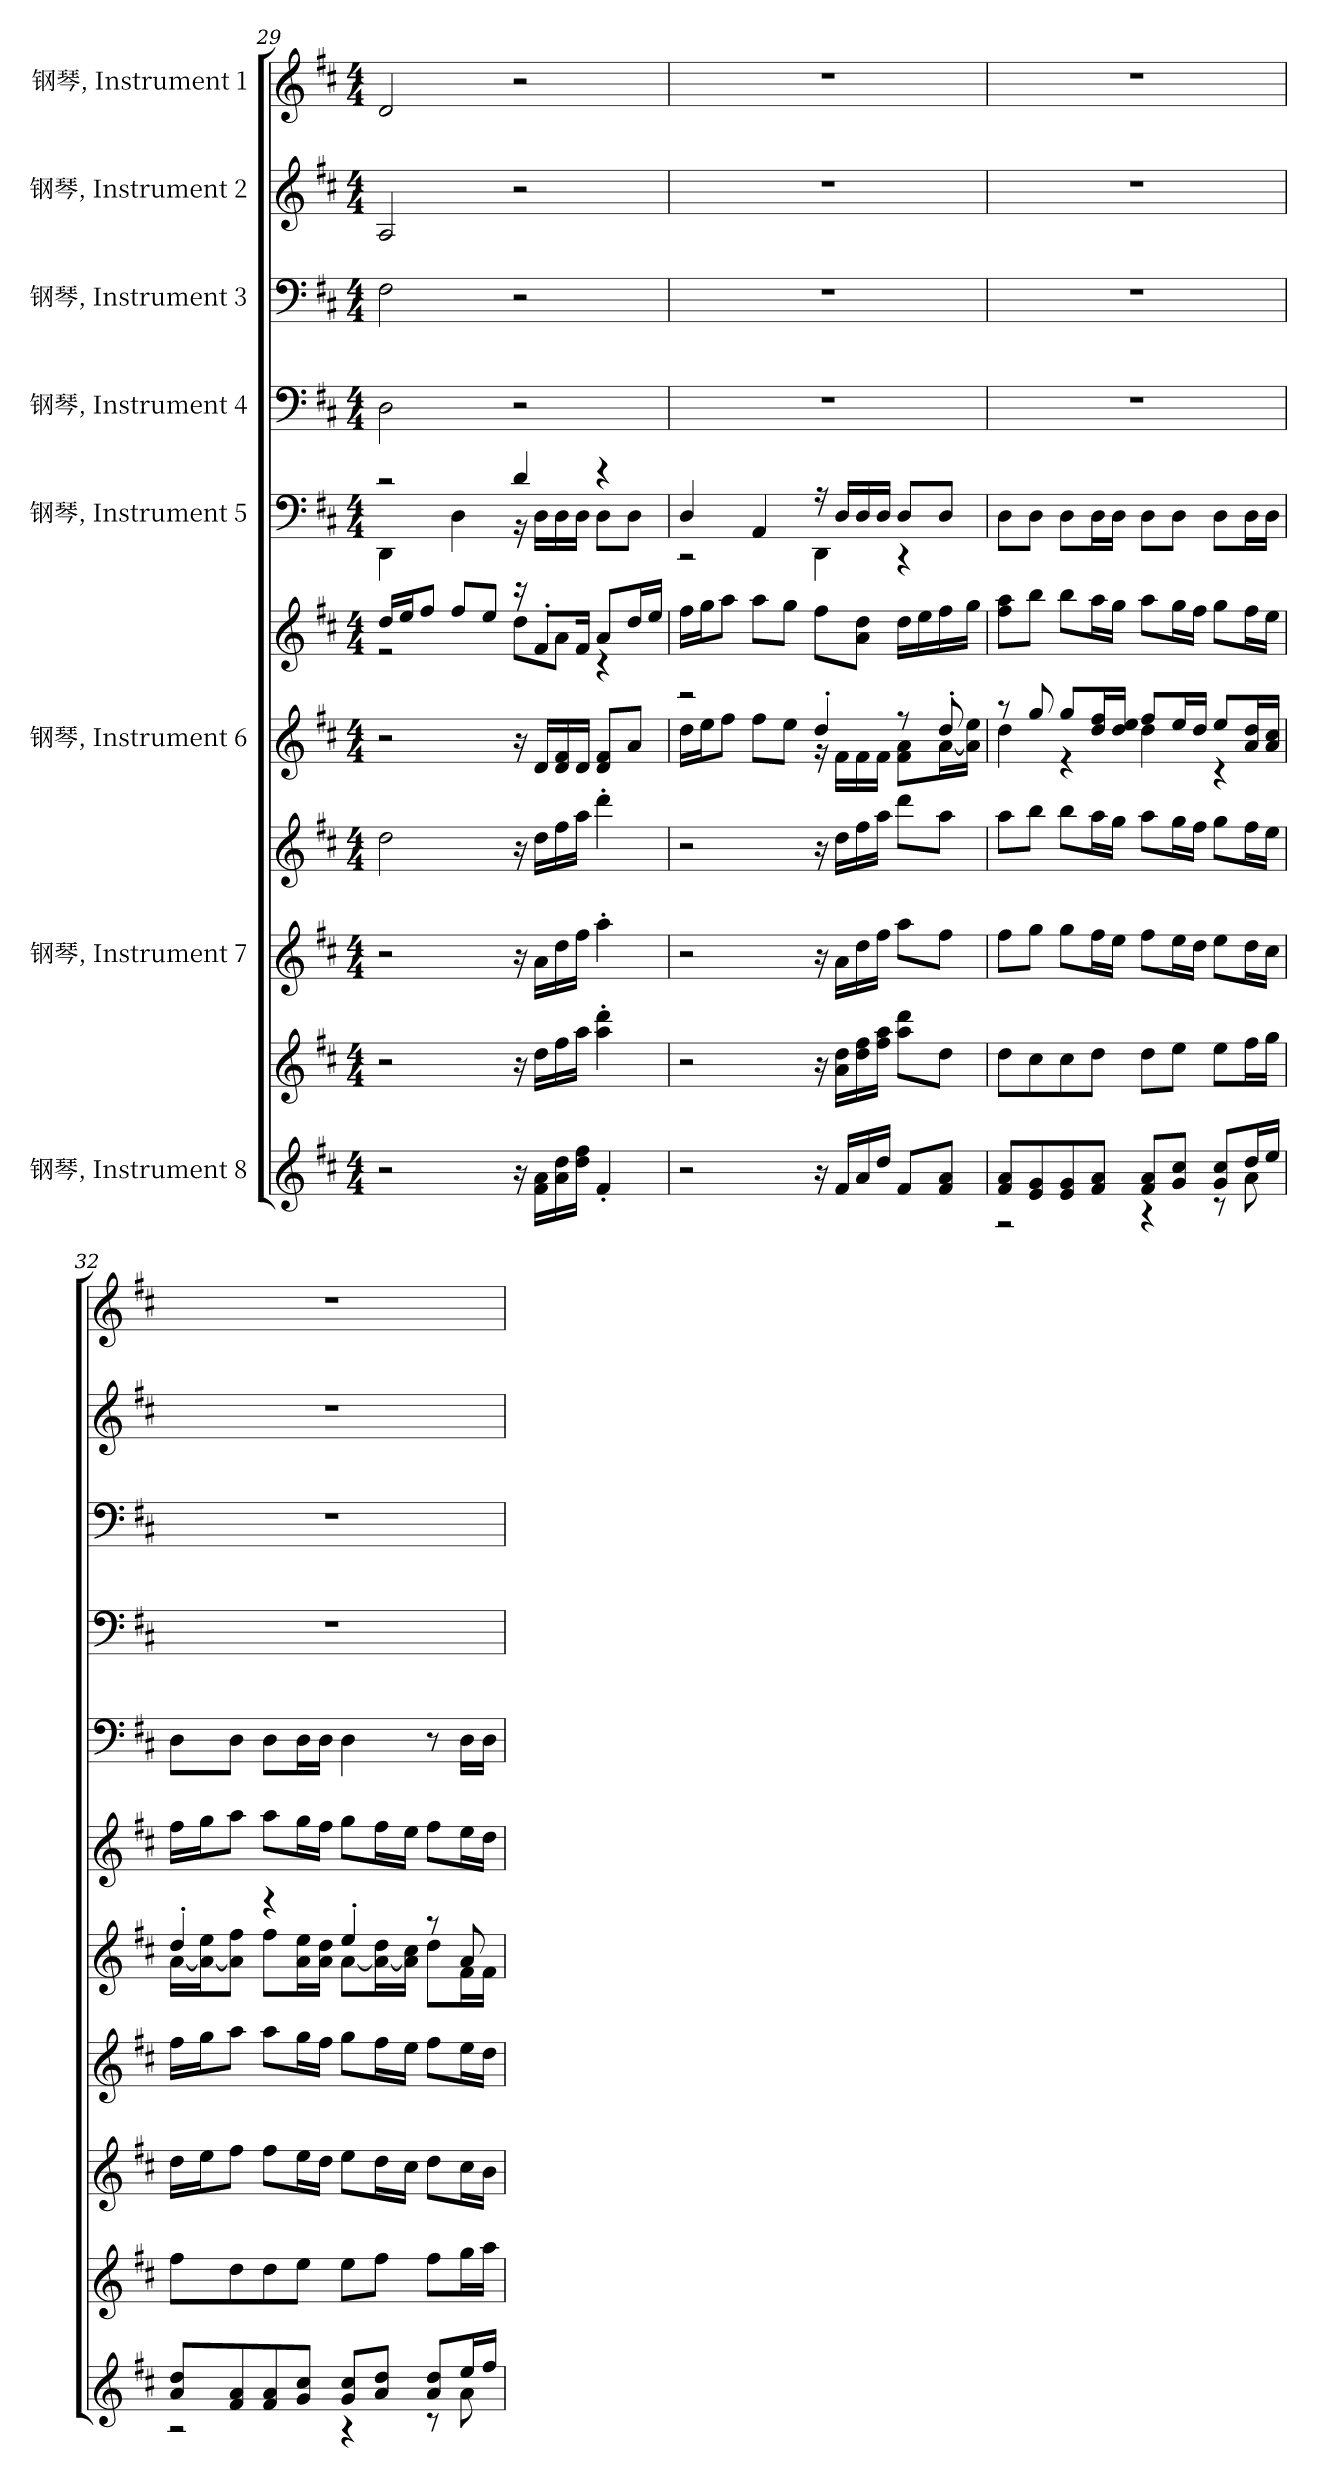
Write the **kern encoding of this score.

**kern	**kern	**kern	**kern	**kern	**kern	**kern	**kern	**kern	**kern	**kern
*part8	*part8	*part7	*part7	*part6	*part6	*part5	*part4	*part3	*part2	*part1
*staff11	*staff10	*staff9	*staff8	*staff7	*staff6	*staff5	*staff4	*staff3	*staff2	*staff1
*I"钢琴, Instrument 8	*	*I"钢琴, Instrument 7	*	*I"钢琴, Instrument 6	*	*I"钢琴, Instrument 5	*I"钢琴, Instrument 4	*I"钢琴, Instrument 3	*I"钢琴, Instrument 2	*I"钢琴, Instrument 1
*clefG2	*clefG2	*clefG2	*clefG2	*clefG2	*clefG2	*clefF4	*clefF4	*clefF4	*clefG2	*clefG2
*k[f#c#]	*k[f#c#]	*k[f#c#]	*k[f#c#]	*k[f#c#]	*k[f#c#]	*k[f#c#]	*k[f#c#]	*k[f#c#]	*k[f#c#]	*k[f#c#]
*M4/4	*M4/4	*M4/4	*M4/4	*M4/4	*M4/4	*M4/4	*M4/4	*M4/4	*M4/4	*M4/4
=29	=29	=29	=29	=29	=29	=29	=29	=29	=29	=29
*	*	*	*	*	*^	*^	*	*	*	*
2r	2r	2r	2dd\	2r	16dd/LL	2r	2r	4DD\	2D\	2F#\	2A/	2d/
.	.	.	.	.	16ee/J	.	.	.	.	.	.	.
.	.	.	.	.	8ff#/J	.	.	.	.	.	.	.
.	.	.	.	.	8ff#/L	.	.	4D\	.	.	.	.
.	.	.	.	.	8ee/J	.	.	.	.	.	.	.
16r	16r	16r	16r	16r	16r	8dd\L	4d/	16r	2r	2r	2r	2r
16f#\ 16a\LL	16dd\LL	16a\LL	16dd\LL	16d/LL	8f#'/L	.	.	16D\LL	.	.	.	.
16a\ 16dd\	16ff#\	16dd\	16ff#\	16d/ 16f#/	.	8a\J	.	16D\	.	.	.	.
16dd\ 16ff#\JJ	16aa\JJ	16ff#\JJ	16aa\JJ	16d/JJ	16f#/Jk	.	.	16D\JJ	.	.	.	.
4f#'/	4aa\' 4ddd\'	4aa'\	4ddd'\	8d/ 8f#/L	8a/L	4r	4r	8D\L	.	.	.	.
.	.	.	.	8a/J	16dd/L	.	.	8D\J	.	.	.	.
.	.	.	.	.	16ee/JJ	.	.	.	.	.	.	.
*	*	*	*	*	*v	*v	*	*	*	*	*	*
!!LO:PB:g=z
=30	=30	=30	=30	=30	=30	=30	=30	=30	=30	=30	=30
*	*	*	*	*^	*	*	*	*	*	*	*
2r	2r	2r	2r	2r	16dd\LL	16ff#\LL	4D/	2r	1r	1r	1r	1r
.	.	.	.	.	16ee\J	16gg\J	.	.	.	.	.	.
.	.	.	.	.	8ff#\J	8aa\J	.	.	.	.	.	.
.	.	.	.	.	8ff#\L	8aa\L	4AA/	.	.	.	.	.
.	.	.	.	.	8ee\J	8gg\J	.	.	.	.	.	.
16r	16r	16r	16r	4dd'/	16r	8ff#\L	16r	4DD\	.	.	.	.
16f#/LL	16a\ 16dd\LL	16a\LL	16dd\LL	.	16f#\LL	.	16D/LL	.	.	.	.	.
16a/	16dd\ 16ff#\	16dd\	16ff#\	.	16f#\	8a\ 8dd\J	16D/	.	.	.	.	.
16dd/JJ	16ff#\ 16aa\JJ	16ff#\JJ	16aa\JJ	.	16f#\JJ	.	16D/JJ	.	.	.	.	.
8f#/L	8aa\ 8ddd\L	8aa\L	8ddd\L	8r	8f#\ 8a\L	16dd\LL	8D/L	4r	.	.	.	.
.	.	.	.	.	.	16ee\	.	.	.	.	.	.
8f#/ 8a/J	8dd\J	8ff#\J	8aa\J	8dd'/	[16a\L	16ff#\	8D/J	.	.	.	.	.
.	.	.	.	.	16a\] 16ee\JJ	16gg\JJ	.	.	.	.	.	.
*	*	*	*	*	*	*	*v	*v	*	*	*	*
=31	=31	=31	=31	=31	=31	=31	=31	=31	=31	=31	=31
*^	*	*	*	*	*	*	*	*	*	*	*
8f#/ 8a/L	2r	8dd\L	8ff#\L	8aa\L	8r	4dd\	8ff#\ 8aa\L	8D\L	1r	1r	1r	1r
8e/ 8g/	.	8cc#\	8gg\J	8bb\J	8gg/	.	8bb\J	8D\J	.	.	.	.
8e/ 8g/	.	8cc#\	8gg\L	8bb\L	8gg/L	4r	8bb\L	8D\L	.	.	.	.
8f#/ 8a/J	.	8dd\J	16ff#\L	16aa\L	16dd/ 16ff#/L	.	16aa\L	16D\L	.	.	.	.
.	.	.	16ee\JJ	16gg\JJ	16dd/ 16ee/JJ	.	16gg\JJ	16D\JJ	.	.	.	.
8f#/ 8a/L	4r	8dd\L	8ff#\L	8aa\L	8ff#/L	4dd\	8aa\L	8D\L	.	.	.	.
8g/ 8cc#/J	.	8ee\J	16ee\L	16gg\L	16ee/L	.	16gg\L	8D\J	.	.	.	.
.	.	.	16dd\JJ	16ff#\JJ	16dd/JJ	.	16ff#\JJ	.	.	.	.	.
8g/ 8cc#/L	8r	8ee\L	8ee\L	8gg\L	8ee/L	4r	8gg\L	8D\L	.	.	.	.
16dd/L	8a\	16ff#\L	16dd\L	16ff#\L	16a/ 16dd/L	.	16ff#\L	16D\L	.	.	.	.
16ee/JJ	.	16gg\JJ	16cc#\JJ	16ee\JJ	16a/ 16cc#/JJ	.	16ee\JJ	16D\JJ	.	.	.	.
!!LO:PB:g=z
=32	=32	=32	=32	=32	=32	=32	=32	=32	=32	=32	=32	=32
8a/ 8dd/L	2r	8ff#\L	16dd\LL	16ff#\LL	4dd'/	[16a\LL	16ff#\LL	8D\L	1r	1r	1r	1r
.	.	.	16ee\J	16gg\J	.	16a\_ 16ee\J	16gg\J	.	.	.	.	.
8f#/ 8a/	.	8dd\	8ff#\J	8aa\J	.	8a\] 8ff#\J	8aa\J	8D\J	.	.	.	.
8f#/ 8a/	.	8dd\	8ff#\L	8aa\L	4r	8ff#\L	8aa\L	8D\L	.	.	.	.
8g/ 8cc#/J	.	8ee\J	16ee\L	16gg\L	.	16a\ 16ee\L	16gg\L	16D\L	.	.	.	.
.	.	.	16dd\JJ	16ff#\JJ	.	16a\ 16dd\JJ	16ff#\JJ	16D\JJ	.	.	.	.
8g/ 8cc#/L	4r	8ee\L	8ee\L	8gg\L	4ee'/	[8a\L	8gg\L	4D\	.	.	.	.
8a/ 8dd/J	.	8ff#\J	16dd\L	16ff#\L	.	16a\_ 16dd\L	16ff#\L	.	.	.	.	.
.	.	.	16cc#\JJ	16ee\JJ	.	16a\] 16cc#\JJ	16ee\JJ	.	.	.	.	.
8a/ 8dd/L	8r	8ff#\L	8dd\L	8ff#\L	8r	8dd\L	8ff#\L	8r	.	.	.	.
16ee/L	8a\	16gg\L	16cc#\L	16ee\L	8a/	16f#\L	16ee\L	16D\LL	.	.	.	.
16ff#/JJ	.	16aa\JJ	16b\JJ	16dd\JJ	.	16f#\JJ	16dd\JJ	16D\JJ	.	.	.	.
*v	*v	*	*	*	*v	*v	*	*	*	*	*	*
=	=	=	=	=	=	=	=	=	=	=
*-	*-	*-	*-	*-	*-	*-	*-	*-	*-	*-
